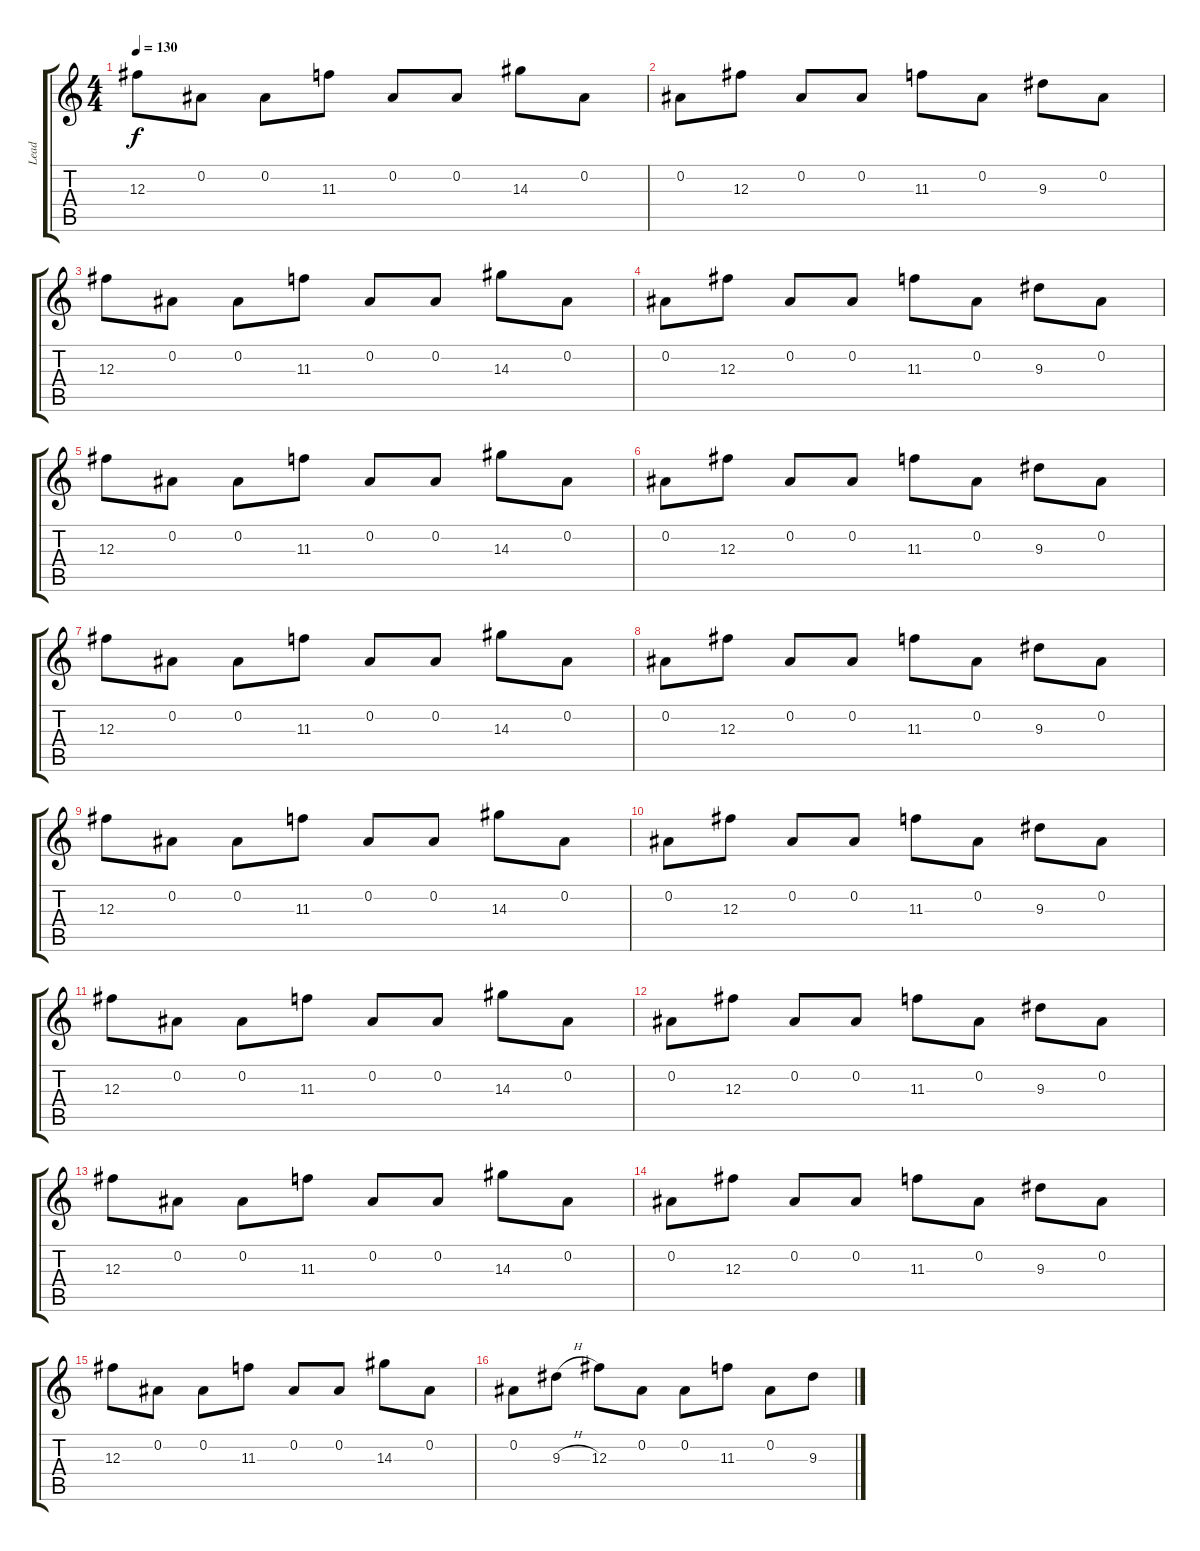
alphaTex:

\track ("Lead" "Lead") {instrument distortionguitar}
\staff {score tabs}
\tuning (Eb4 Bb3 Gb3 Db3 Ab2 Eb2) {hide}
\ts (4 4)
\tempo 130
\clef g2
\ks c
12.3.8{dy f instrument distortionguitar} 0.2.8 0.2.8 11.3.8 0.2.8 0.2.8 14.3.8 0.2.8 |
0.2.8 12.3.8 0.2.8 0.2.8 11.3.8 0.2.8 9.3.8 0.2.8 |
12.3.8 0.2.8 0.2.8 11.3.8 0.2.8 0.2.8 14.3.8 0.2.8 |
0.2.8 12.3.8 0.2.8 0.2.8 11.3.8 0.2.8 9.3.8 0.2.8 |
12.3.8 0.2.8 0.2.8 11.3.8 0.2.8 0.2.8 14.3.8 0.2.8 |
0.2.8 12.3.8 0.2.8 0.2.8 11.3.8 0.2.8 9.3.8 0.2.8 |
12.3.8 0.2.8 0.2.8 11.3.8 0.2.8 0.2.8 14.3.8 0.2.8 |
0.2.8 12.3.8 0.2.8 0.2.8 11.3.8 0.2.8 9.3.8 0.2.8 |
12.3.8 0.2.8 0.2.8 11.3.8 0.2.8 0.2.8 14.3.8 0.2.8 |
0.2.8 12.3.8 0.2.8 0.2.8 11.3.8 0.2.8 9.3.8 0.2.8 |
12.3.8 0.2.8 0.2.8 11.3.8 0.2.8 0.2.8 14.3.8 0.2.8 |
0.2.8 12.3.8 0.2.8 0.2.8 11.3.8 0.2.8 9.3.8 0.2.8 |
12.3.8 0.2.8 0.2.8 11.3.8 0.2.8 0.2.8 14.3.8 0.2.8 |
0.2.8 12.3.8 0.2.8 0.2.8 11.3.8 0.2.8 9.3.8 0.2.8 |
12.3.8 0.2.8 0.2.8 11.3.8 0.2.8 0.2.8 14.3.8 0.2.8 |
0.2.8 9.3{h}.8 12.3.8 0.2.8 0.2.8 11.3.8 0.2.8 9.3.8
